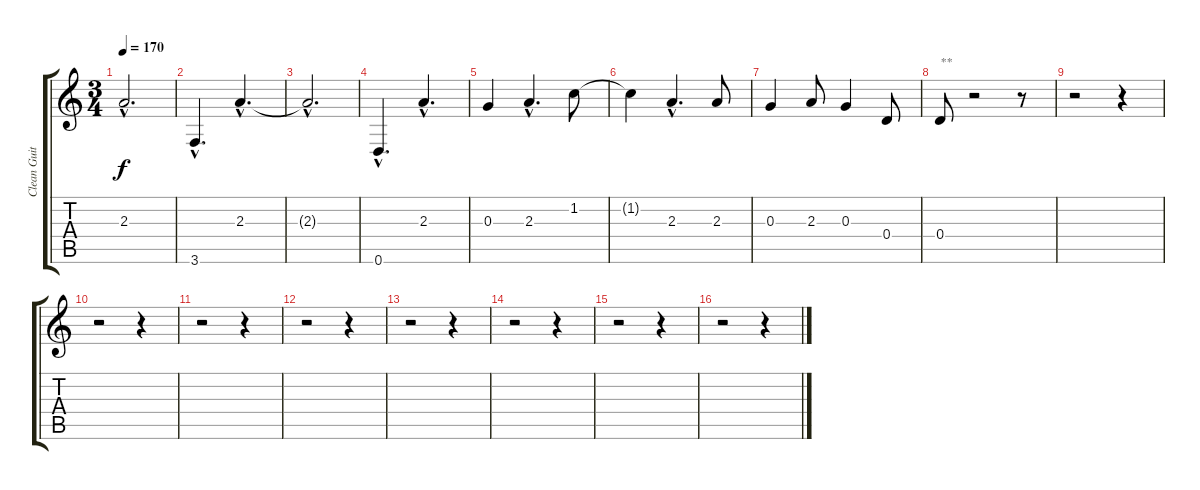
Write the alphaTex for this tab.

\track ("Clean Guitar" "Clean Guit") {instrument electricguitarjazz}
\staff {score tabs}
\tuning (E4 B3 G3 D3 A2 D2) {hide}
\ts (3 4)
\tempo 170
\clef g2
\ks c
2.3{hac t}.2{d dy f} |
3.6{hac}.4{d} 2.3{hac}.4{d} |
2.3{hac t}.2{d} |
0.6{hac}.4{d} 2.3{hac}.4{d} |
0.3.4 2.3{hac}.4{d} 1.2.8 |
1.2{t}.4 2.3{hac}.4{d} 2.3.8 |
0.3.4 2.3.8 0.3.4 0.4.8 |
0.4.8{txt "**"} r.2 r.8 |
r.2 r.4 |
r.2 r.4 |
r.2 r.4 |
r.2 r.4 |
r.2 r.4 |
r.2 r.4 |
r.2 r.4 |
r.2 r.4
